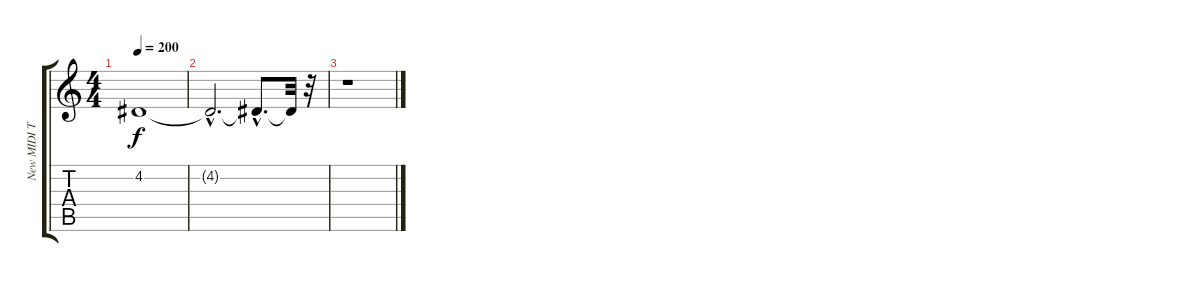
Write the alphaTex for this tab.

\track ("New MIDI Track" "New MIDI T") {instrument dulcimer}
\staff {score tabs}
\tuning (E4 B3 G3 D3 A2 E2) {hide}
\ts (4 4)
\tempo 200
\clef g2
\ks c
4.2{t}.1{dy f} |
4.2{hac t}.2{d} 4.2{hac t}.8{d} 4.2{t}.32 r.32 |
r.1
